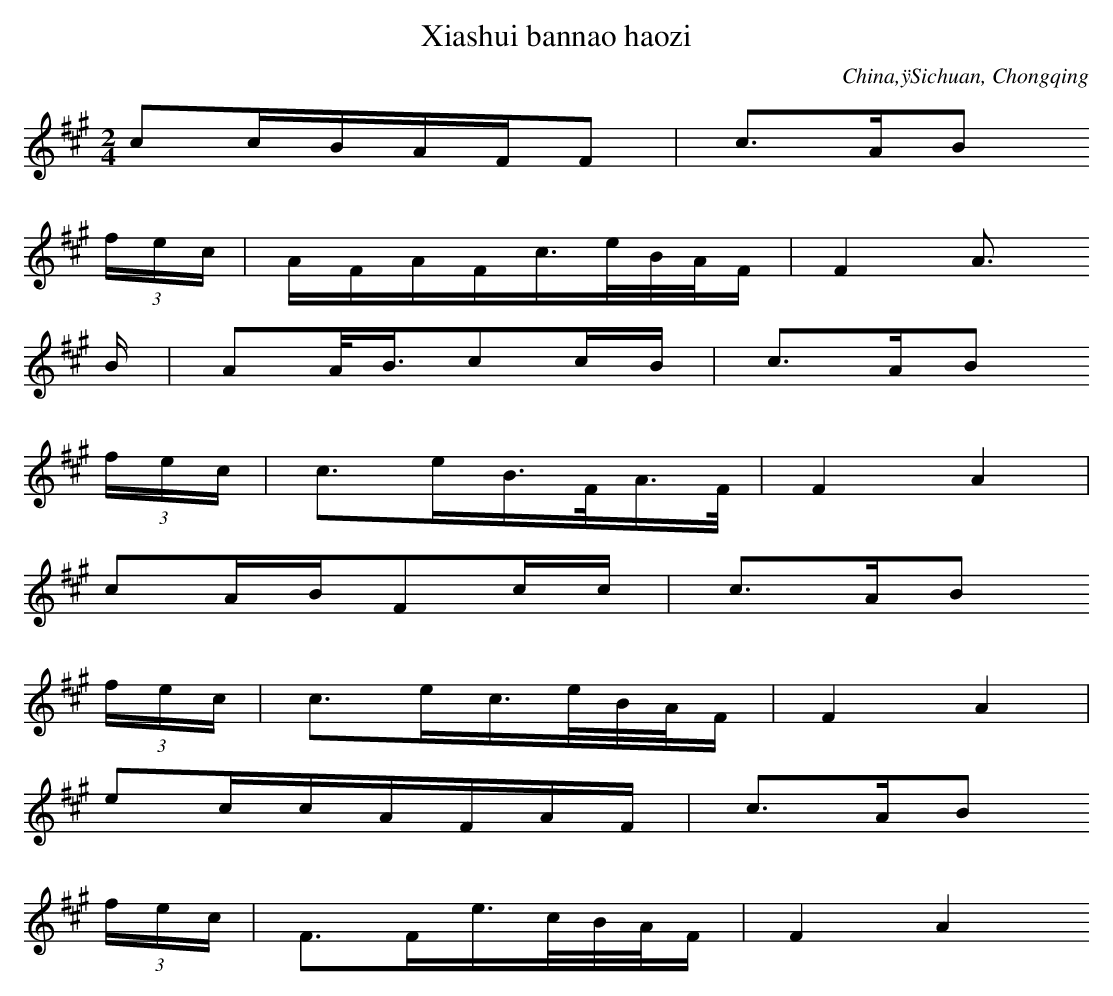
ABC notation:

X:1
T: Xiashui bannao haozi
O: China,ÿSichuan, Chongqing
M: 2/4
L: 1/32
K: A
c4c2B2A2F2F4 | c6A2B4
(3f2e2c2 | A2F2A2F2c3eBAF2 | F8A6
B2 | A4AB3c4c2B2 | c6A2B4
(3f2e2c2 | c6e2B3FA3F | F8A8 |
c4A2B2F4c2c2 | c6A2B4
(3f2e2c2 | c6e2c3eBAF2 | F8A8 |
e4c2c2A2F2A2F2 | c6A2B4
(3f2e2c2 | F6F2e3cBAF2 | F8A8
